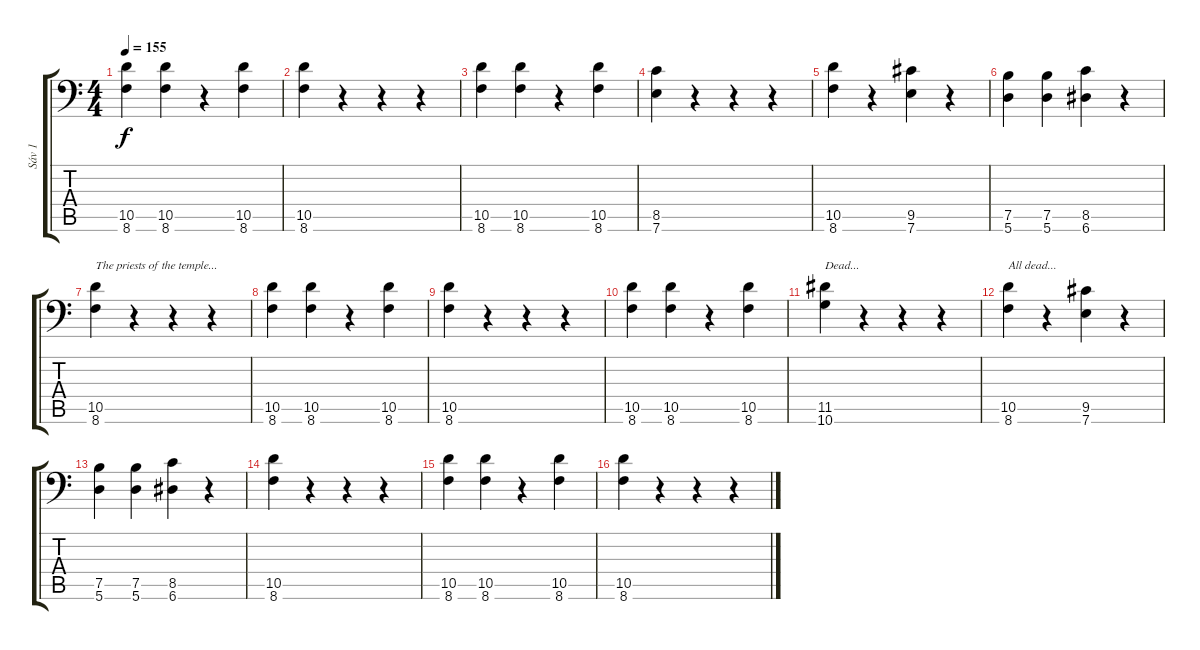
\track ("Sáv 1" "Sáv 1") {instrument distortionguitar}
\staff {score tabs}
\tuning (B3 Gb3 D3 A2 E2 A1) {hide}
\ts (4 4)
\tempo 155
\clef f4
\ks c
(10.5 8.6).4{dy f volume 13} (10.5 8.6).4 r.4 (10.5 8.6).4 |
(10.5 8.6).4 r.4 r.4 r.4 |
(10.5 8.6).4 (10.5 8.6).4 r.4 (10.5 8.6).4 |
(8.5 7.6).4 r.4 r.4 r.4 |
(10.5 8.6).4 r.4 (9.5 7.6).4 r.4 |
(7.5 5.6).4 (7.5 5.6).4 (8.5 6.6).4 r.4 |
(10.5 8.6).4{txt "The priests of the temple..."} r.4 r.4 r.4 |
(10.5 8.6).4 (10.5 8.6).4 r.4 (10.5 8.6).4 |
(10.5 8.6).4 r.4 r.4 r.4 |
(10.5 8.6).4 (10.5 8.6).4 r.4 (10.5 8.6).4 |
(11.5 10.6).4{txt "Dead..."} r.4 r.4 r.4 |
(10.5 8.6).4{txt "All dead..."} r.4 (9.5 7.6).4 r.4 |
(7.5 5.6).4 (7.5 5.6).4 (8.5 6.6).4 r.4 |
(10.5 8.6).4 r.4 r.4 r.4 |
(10.5 8.6).4 (10.5 8.6).4 r.4 (10.5 8.6).4 |
(10.5 8.6).4 r.4 r.4 r.4
